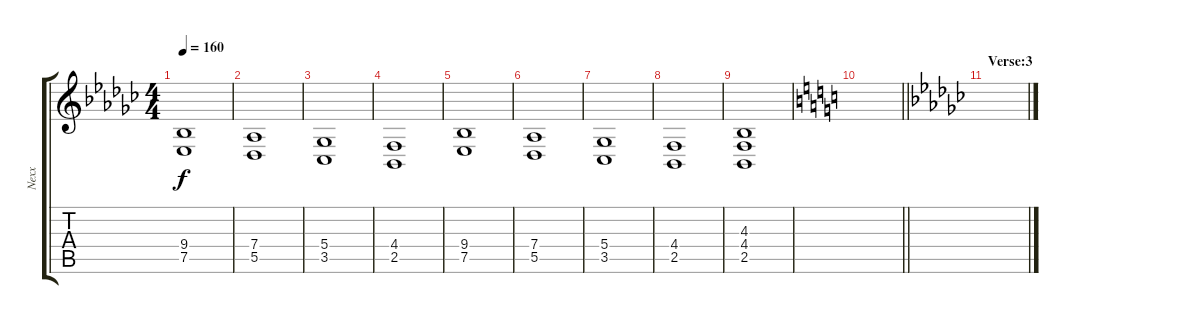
\track ("Nexx" "Nexx") {instrument stringensemble2}
\staff {score tabs}
\tuning (Eb4 Bb3 Gb3 Db3 Ab2 Eb2) {hide}
\ts (4 4)
\tempo 160
\clef g2
\ks ebminor
(9.4 7.5).1{dy f} |
(7.4 5.5).1 |
(5.4 3.5).1 |
(4.4 2.5).1 |
(9.4 7.5).1 |
(7.4 5.5).1 |
(5.4 3.5).1 |
(4.4 2.5).1 |
(4.3 4.4 2.5).1 |
\barLineRight lightlight
\ks c
|
\section ("" "Verse:3")
\ks ebminor
